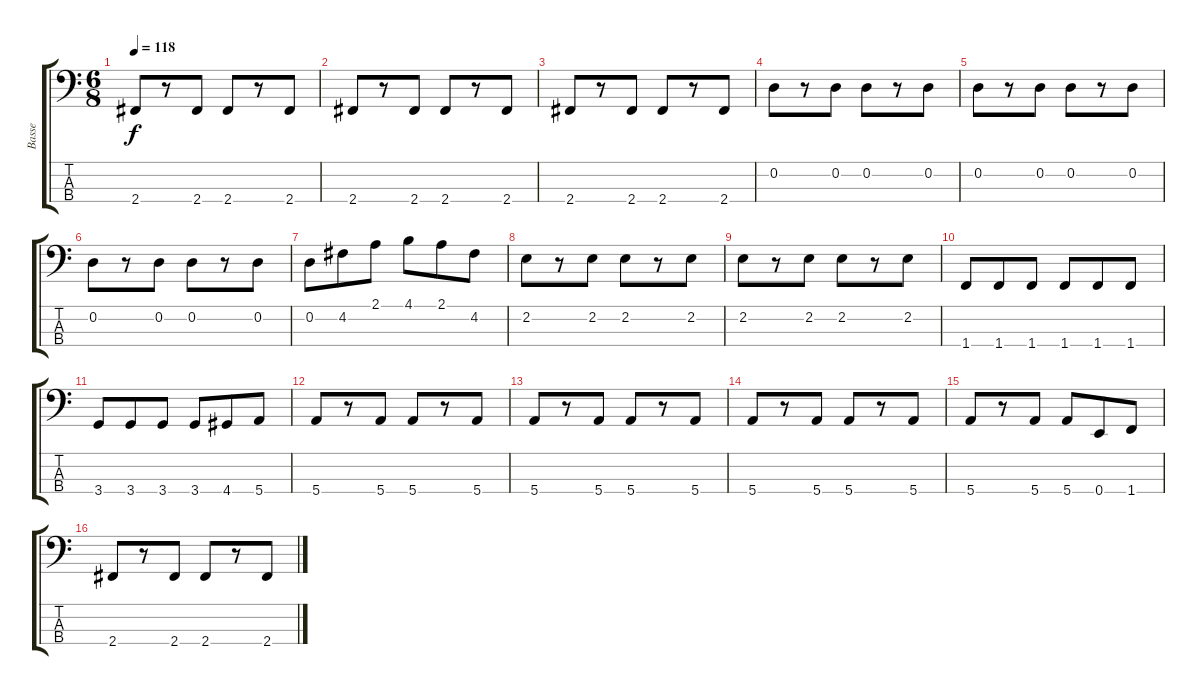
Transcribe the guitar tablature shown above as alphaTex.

\track ("Basse" "Basse") {instrument electricbassfinger}
\staff {score tabs}
\tuning (G2 D2 A1 E1) {hide}
\ts (6 8)
\tempo 118
\clef f4
\ks c
2.4.8{dy f} r.8 2.4.8 2.4.8 r.8 2.4.8 |
2.4.8 r.8 2.4.8 2.4.8 r.8 2.4.8 |
2.4.8 r.8 2.4.8 2.4.8 r.8 2.4.8 |
0.2.8 r.8 0.2.8 0.2.8 r.8 0.2.8 |
0.2.8 r.8 0.2.8 0.2.8 r.8 0.2.8 |
0.2.8 r.8 0.2.8 0.2.8 r.8 0.2.8 |
0.2.8 4.2.8 2.1.8 4.1.8 2.1.8 4.2.8 |
2.2.8 r.8 2.2.8 2.2.8 r.8 2.2.8 |
2.2.8 r.8 2.2.8 2.2.8 r.8 2.2.8 |
1.4.8 1.4.8 1.4.8 1.4.8 1.4.8 1.4.8 |
3.4.8 3.4.8 3.4.8 3.4.8 4.4.8 5.4.8 |
5.4.8 r.8 5.4.8 5.4.8 r.8 5.4.8 |
5.4.8 r.8 5.4.8 5.4.8 r.8 5.4.8 |
5.4.8 r.8 5.4.8 5.4.8 r.8 5.4.8 |
5.4.8 r.8 5.4.8 5.4.8 0.4.8 1.4.8 |
2.4.8 r.8 2.4.8 2.4.8 r.8 2.4.8
